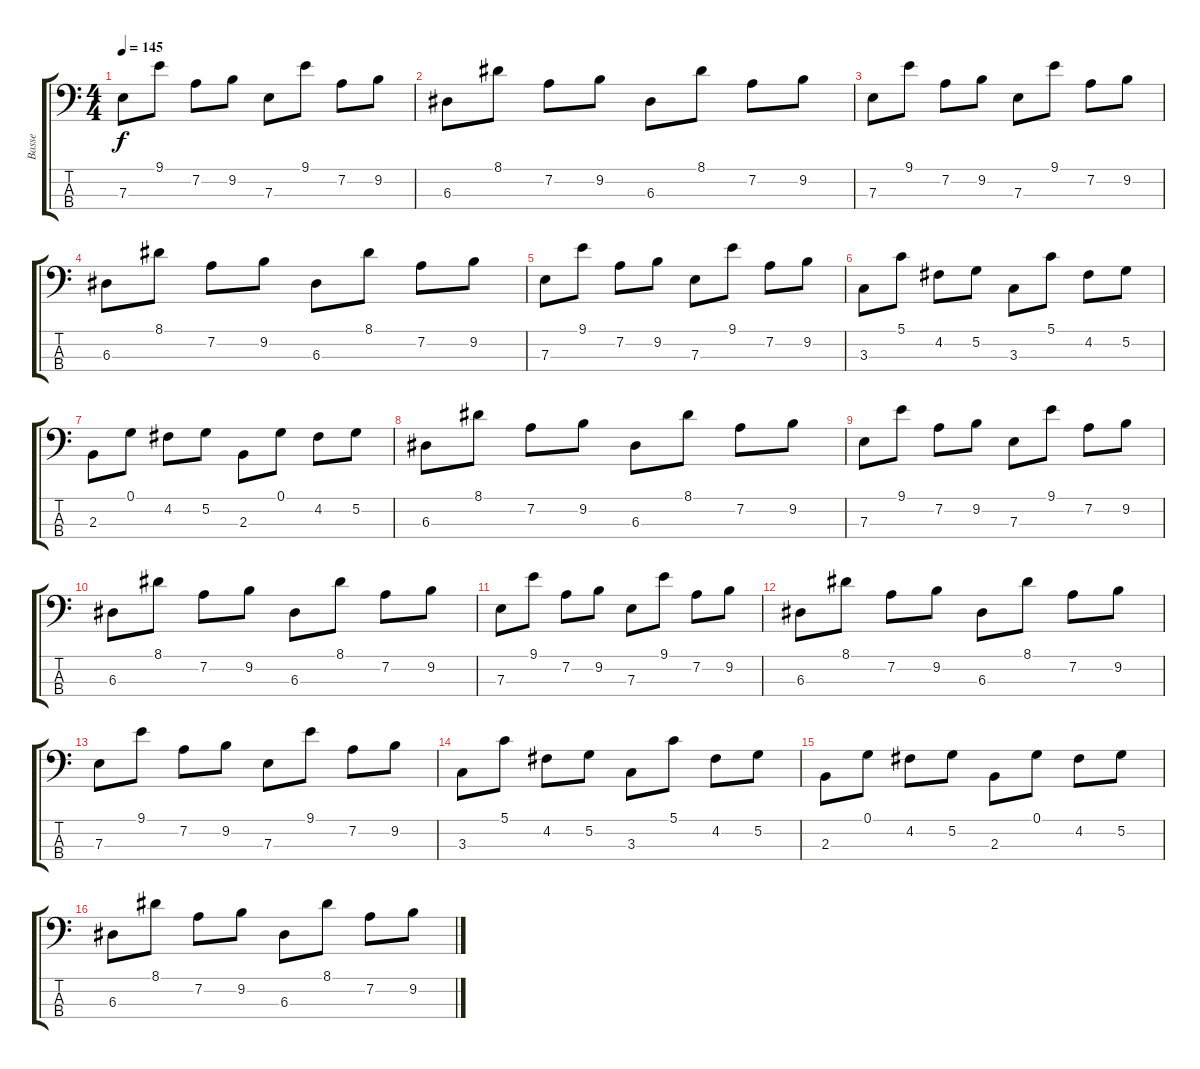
\track ("Basse" "Basse") {instrument fretlessbass}
\staff {score tabs}
\tuning (G2 D2 A1 D1) {hide}
\ts (4 4)
\tempo 145
\clef f4
\ks c
7.3.8{dy f} 9.1.8 7.2.8 9.2.8 7.3.8 9.1.8 7.2.8 9.2.8 |
6.3.8 8.1.8 7.2.8 9.2.8 6.3.8 8.1.8 7.2.8 9.2.8 |
7.3.8 9.1.8 7.2.8 9.2.8 7.3.8 9.1.8 7.2.8 9.2.8 |
6.3.8 8.1.8 7.2.8 9.2.8 6.3.8 8.1.8 7.2.8 9.2.8 |
7.3.8 9.1.8 7.2.8 9.2.8 7.3.8 9.1.8 7.2.8 9.2.8 |
3.3.8 5.1.8 4.2.8 5.2.8 3.3.8 5.1.8 4.2.8 5.2.8 |
2.3.8 0.1.8 4.2.8 5.2.8 2.3.8 0.1.8 4.2.8 5.2.8 |
6.3.8 8.1.8 7.2.8 9.2.8 6.3.8 8.1.8 7.2.8 9.2.8 |
7.3.8 9.1.8 7.2.8 9.2.8 7.3.8 9.1.8 7.2.8 9.2.8 |
6.3.8 8.1.8 7.2.8 9.2.8 6.3.8 8.1.8 7.2.8 9.2.8 |
7.3.8 9.1.8 7.2.8 9.2.8 7.3.8 9.1.8 7.2.8 9.2.8 |
6.3.8 8.1.8 7.2.8 9.2.8 6.3.8 8.1.8 7.2.8 9.2.8 |
7.3.8 9.1.8 7.2.8 9.2.8 7.3.8 9.1.8 7.2.8 9.2.8 |
3.3.8 5.1.8 4.2.8 5.2.8 3.3.8 5.1.8 4.2.8 5.2.8 |
2.3.8 0.1.8 4.2.8 5.2.8 2.3.8 0.1.8 4.2.8 5.2.8 |
6.3.8 8.1.8 7.2.8 9.2.8 6.3.8 8.1.8 7.2.8 9.2.8
